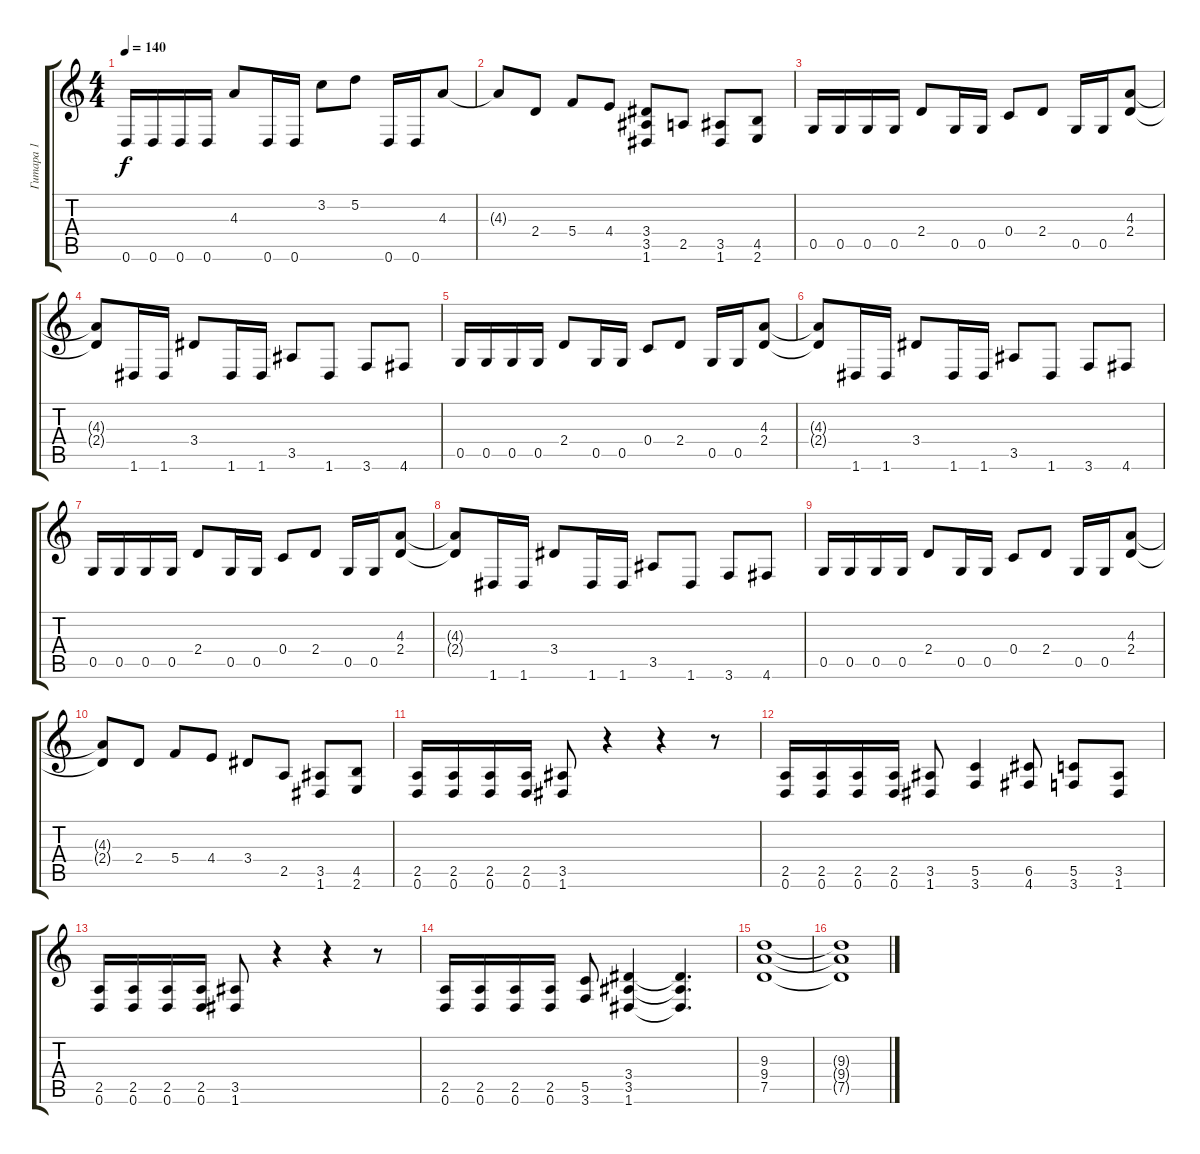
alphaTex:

\track ("Гитара 1" "Гитара 1") {instrument distortionguitar}
\staff {score tabs}
\tuning (D4 A3 F3 C3 G2 D2) {hide}
\ts (4 4)
\tempo 140
\clef g2
\ks c
0.6.16{dy f} 0.6.16 0.6.16 0.6.16 4.3.8 0.6.16 0.6.16 3.2.8 5.2.8 0.6.16 0.6.16 4.3.8 |
4.3{t}.8 2.4.8 5.4.8 4.4.8 (3.4 3.5 1.6).8 2.5.8 (3.5 1.6).8 (4.5 2.6).8 |
0.5.16 0.5.16 0.5.16 0.5.16 2.4.8 0.5.16 0.5.16 0.4.8 2.4.8 0.5.16 0.5.16 (4.3 2.4).8 |
(4.3{t} 2.4{t}).8 1.6.16 1.6.16 3.4.8 1.6.16 1.6.16 3.5.8 1.6.8 3.6.8 4.6.8 |
0.5.16 0.5.16 0.5.16 0.5.16 2.4.8 0.5.16 0.5.16 0.4.8 2.4.8 0.5.16 0.5.16 (4.3 2.4).8 |
(4.3{t} 2.4{t}).8 1.6.16 1.6.16 3.4.8 1.6.16 1.6.16 3.5.8 1.6.8 3.6.8 4.6.8 |
0.5.16 0.5.16 0.5.16 0.5.16 2.4.8 0.5.16 0.5.16 0.4.8 2.4.8 0.5.16 0.5.16 (4.3 2.4).8 |
(4.3{t} 2.4{t}).8 1.6.16 1.6.16 3.4.8 1.6.16 1.6.16 3.5.8 1.6.8 3.6.8 4.6.8 |
0.5.16 0.5.16 0.5.16 0.5.16 2.4.8 0.5.16 0.5.16 0.4.8 2.4.8 0.5.16 0.5.16 (4.3 2.4).8 |
(4.3{t} 2.4{t}).8 2.4.8 5.4.8 4.4.8 3.4.8 2.5.8 (3.5 1.6).8 (4.5 2.6).8 |
(2.5 0.6).16 (2.5 0.6).16 (2.5 0.6).16 (2.5 0.6).16 (3.5 1.6).8 r.4 r.4 r.8 |
(2.5 0.6).16 (2.5 0.6).16 (2.5 0.6).16 (2.5 0.6).16 (3.5 1.6).8 (5.5 3.6).4 (6.5 4.6).8 (5.5 3.6).8 (3.5 1.6).8 |
(2.5 0.6).16 (2.5 0.6).16 (2.5 0.6).16 (2.5 0.6).16 (3.5 1.6).8 r.4 r.4 r.8 |
(2.5 0.6).16 (2.5 0.6).16 (2.5 0.6).16 (2.5 0.6).16 (5.5 3.6).8 (3.4 3.5 1.6).4 (3.4{t} 3.5{t} 1.6{t}).4{d} |
(9.3 9.4 7.5).1 |
(9.3{t} 9.4{t} 7.5{t}).1
